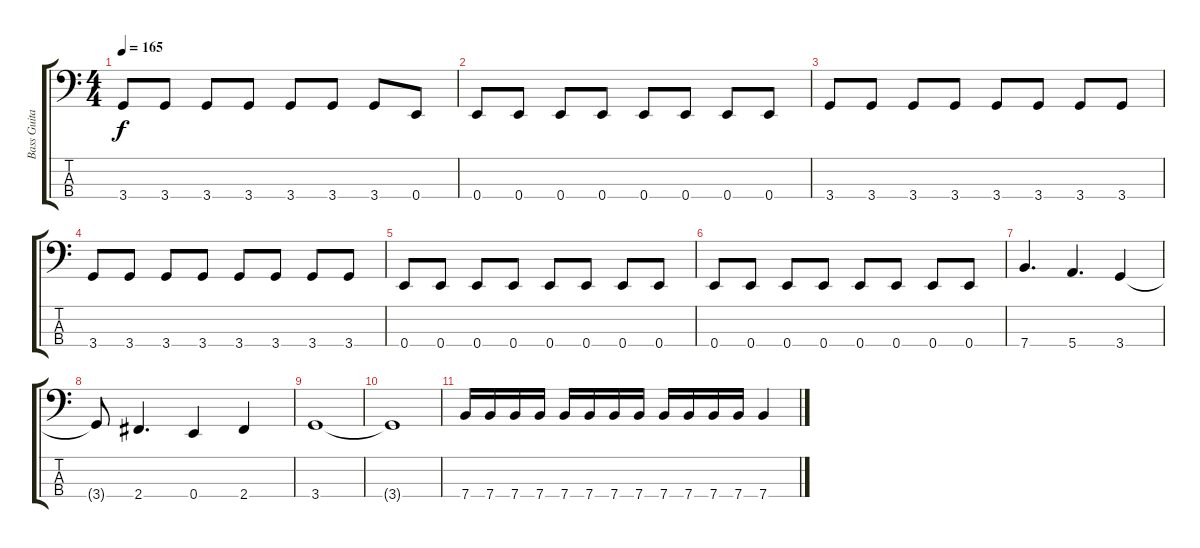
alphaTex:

\track ("Bass Guitar" "Bass Guita") {instrument electricbassfinger}
\staff {score tabs}
\tuning (G2 D2 A1 E1) {hide}
\ts (4 4)
\tempo 165
\clef f4
\ks c
3.4.8{dy f} 3.4.8 3.4.8 3.4.8 3.4.8 3.4.8 3.4.8 0.4.8 |
0.4.8 0.4.8 0.4.8 0.4.8 0.4.8 0.4.8 0.4.8 0.4.8 |
3.4.8 3.4.8 3.4.8 3.4.8 3.4.8 3.4.8 3.4.8 3.4.8 |
3.4.8 3.4.8 3.4.8 3.4.8 3.4.8 3.4.8 3.4.8 3.4.8 |
0.4.8 0.4.8 0.4.8 0.4.8 0.4.8 0.4.8 0.4.8 0.4.8 |
0.4.8 0.4.8 0.4.8 0.4.8 0.4.8 0.4.8 0.4.8 0.4.8 |
7.4.4{d} 5.4.4{d} 3.4.4 |
3.4{t}.8 2.4.4{d} 0.4.4 2.4.4 |
3.4.1 |
3.4{t}.1 |
7.4.16 7.4.16 7.4.16 7.4.16 7.4.16 7.4.16 7.4.16 7.4.16 7.4.16 7.4.16 7.4.16 7.4.16 7.4.4
